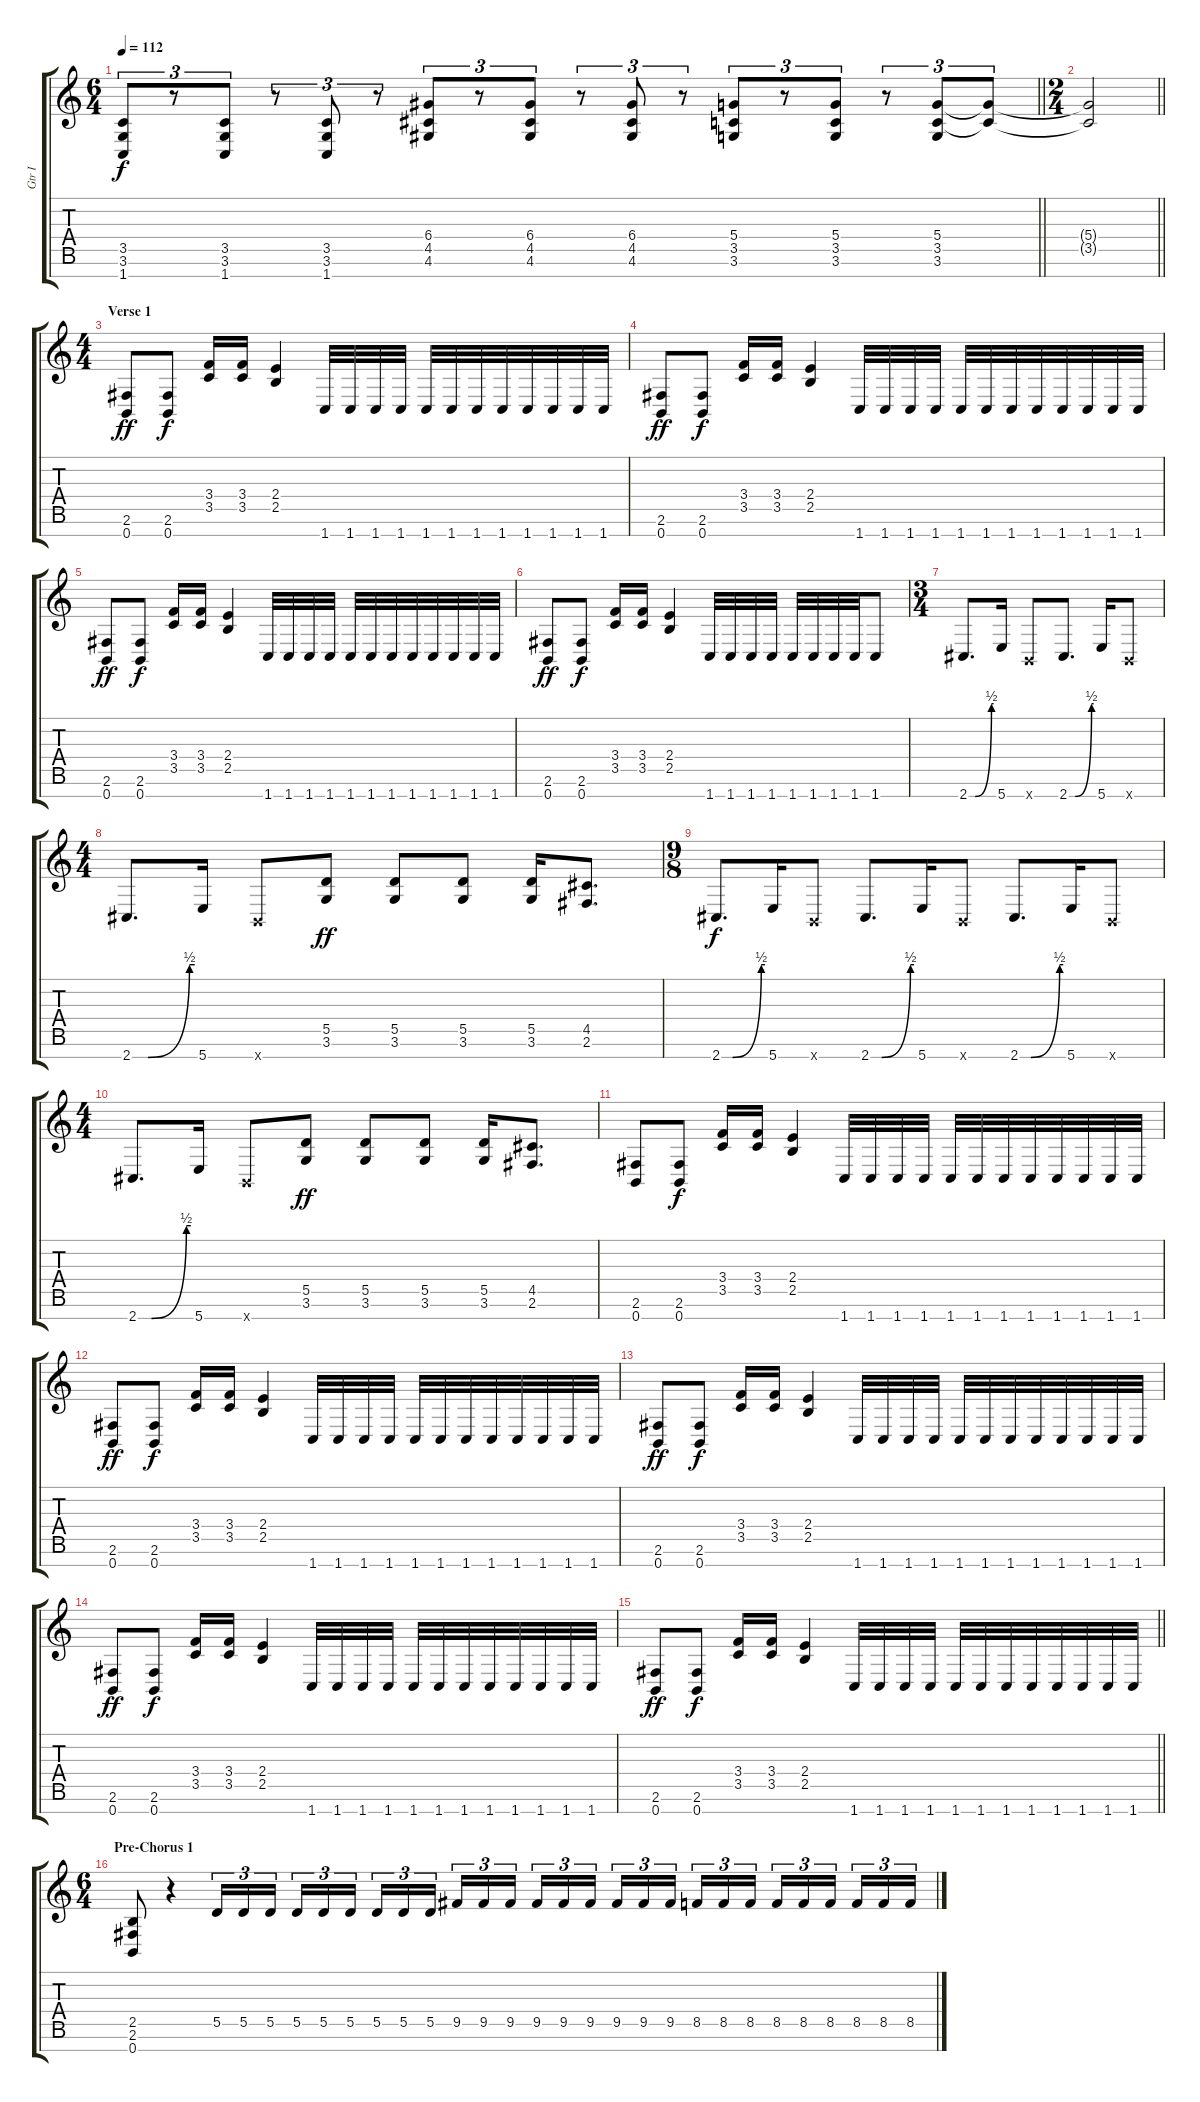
\track ("Gtr I" "Gtr I") {instrument overdrivenguitar}
\staff {score tabs}
\tuning (E4 B3 G3 D3 A2 E2 B1) {hide}
\ts (6 4)
\tempo 112
\clef g2
\barLineRight lightlight
\ks c
(3.5 3.6 1.7).8{tu (3 2) dy f} r.8{tu (3 2)} (3.5 3.6 1.7).8{tu (3 2)} r.8{tu (3 2)} (3.5 3.6 1.7).8{tu (3 2)} r.8{tu (3 2)} (6.4 4.5 4.6).8{tu (3 2)} r.8{tu (3 2)} (6.4 4.5 4.6).8{tu (3 2)} r.8{tu (3 2)} (6.4 4.5 4.6).8{tu (3 2)} r.8{tu (3 2)} (5.4 3.5 3.6).8{tu (3 2)} r.8{tu (3 2)} (5.4 3.5 3.6).8{tu (3 2)} r.8{tu (3 2)} (5.4 3.5 3.6).8{tu (3 2) volume 7} (5.4{t} 3.5{t}).8{tu (3 2)} |
\ts (2 4)
\barLineRight lightlight
(5.4{t} 3.5{t}).2{volume 12} |
\ts (4 4)
\section ("" "Verse 1")
(2.6 0.7).8{dy ff} (2.6 0.7).8{dy f} (3.4 3.5).16 (3.4 3.5).16 (2.4 2.5).4 1.7.32 1.7.32 1.7.32 1.7.32 1.7.32 1.7.32 1.7.32 1.7.32 1.7.32 1.7.32 1.7.32 1.7.32 |
(2.6 0.7).8{dy ff} (2.6 0.7).8{dy f} (3.4 3.5).16 (3.4 3.5).16 (2.4 2.5).4 1.7.32 1.7.32 1.7.32 1.7.32 1.7.32 1.7.32 1.7.32 1.7.32 1.7.32 1.7.32 1.7.32 1.7.32 |
(2.6 0.7).8{dy ff} (2.6 0.7).8{dy f} (3.4 3.5).16 (3.4 3.5).16 (2.4 2.5).4 1.7.32 1.7.32 1.7.32 1.7.32 1.7.32 1.7.32 1.7.32 1.7.32 1.7.32 1.7.32 1.7.32 1.7.32 |
(2.6 0.7).8{dy ff} (2.6 0.7).8{dy f} (3.4 3.5).16 (3.4 3.5).16 (2.4 2.5).4 1.7.32 1.7.32 1.7.32 1.7.32 1.7.32 1.7.32 1.7.32 1.7.32 1.7.8 |
\ts (3 4)
2.7{be (custom 0 0 15 0 55 2 60 2)}.8{d} 5.7.16 0.7{x}.8 2.7{be (custom 0 0 15 0 55 2 60 2)}.8{d} 5.7.16 0.7{x}.8 |
\ts (4 4)
2.7{be (custom 0 0 15 0 55 2 60 2)}.8{d} 5.7.16 0.7{x}.8 (5.5 3.6).8{dy ff} (5.5 3.6).8 (5.5 3.6).8 (5.5 3.6).16 (4.5 2.6).8{d} |
\ts (9 8)
2.7{be (custom 0 0 15 0 55 2 60 2)}.8{d dy f} 5.7.16 0.7{x}.8 2.7{be (custom 0 0 15 0 55 2 60 2)}.8{d} 5.7.16 0.7{x}.8 2.7{be (custom 0 0 15 0 55 2 60 2)}.8{d} 5.7.16 0.7{x}.8 |
\ts (4 4)
2.7{be (custom 0 0 15 0 55 2 60 2)}.8{d} 5.7.16 0.7{x}.8 (5.5 3.6).8{dy ff} (5.5 3.6).8 (5.5 3.6).8 (5.5 3.6).16 (4.5 2.6).8{d} |
(2.6 0.7).8 (2.6 0.7).8{dy f} (3.4 3.5).16 (3.4 3.5).16 (2.4 2.5).4 1.7.32 1.7.32 1.7.32 1.7.32 1.7.32 1.7.32 1.7.32 1.7.32 1.7.32 1.7.32 1.7.32 1.7.32 |
(2.6 0.7).8{dy ff} (2.6 0.7).8{dy f} (3.4 3.5).16 (3.4 3.5).16 (2.4 2.5).4 1.7.32 1.7.32 1.7.32 1.7.32 1.7.32 1.7.32 1.7.32 1.7.32 1.7.32 1.7.32 1.7.32 1.7.32 |
(2.6 0.7).8{dy ff} (2.6 0.7).8{dy f} (3.4 3.5).16 (3.4 3.5).16 (2.4 2.5).4 1.7.32 1.7.32 1.7.32 1.7.32 1.7.32 1.7.32 1.7.32 1.7.32 1.7.32 1.7.32 1.7.32 1.7.32 |
(2.6 0.7).8{dy ff} (2.6 0.7).8{dy f} (3.4 3.5).16 (3.4 3.5).16 (2.4 2.5).4 1.7.32 1.7.32 1.7.32 1.7.32 1.7.32 1.7.32 1.7.32 1.7.32 1.7.32 1.7.32 1.7.32 1.7.32 |
\barLineRight lightlight
(2.6 0.7).8{dy ff} (2.6 0.7).8{dy f} (3.4 3.5).16 (3.4 3.5).16 (2.4 2.5).4 1.7.32 1.7.32 1.7.32 1.7.32 1.7.32 1.7.32 1.7.32 1.7.32 1.7.32 1.7.32 1.7.32 1.7.32 |
\ts (6 4)
\section ("" "Pre-Chorus 1")
(2.5 2.6 0.7).8 r.4 5.5.16{tu (3 2)} 5.5.16{tu (3 2)} 5.5.16{tu (3 2) beam splitsecondary} 5.5.16{tu (3 2)} 5.5.16{tu (3 2)} 5.5.16{tu (3 2) beam splitsecondary} 5.5.16{tu (3 2)} 5.5.16{tu (3 2)} 5.5.16{tu (3 2)} 9.5.16{tu (3 2)} 9.5.16{tu (3 2)} 9.5.16{tu (3 2) beam splitsecondary} 9.5.16{tu (3 2)} 9.5.16{tu (3 2)} 9.5.16{tu (3 2) beam splitsecondary} 9.5.16{tu (3 2)} 9.5.16{tu (3 2)} 9.5.16{tu (3 2) beam splitsecondary} 8.5.16{tu (3 2)} 8.5.16{tu (3 2)} 8.5.16{tu (3 2) beam splitsecondary} 8.5.16{tu (3 2)} 8.5.16{tu (3 2)} 8.5.16{tu (3 2) beam splitsecondary} 8.5.16{tu (3 2)} 8.5.16{tu (3 2)} 8.5.16{tu (3 2)}
